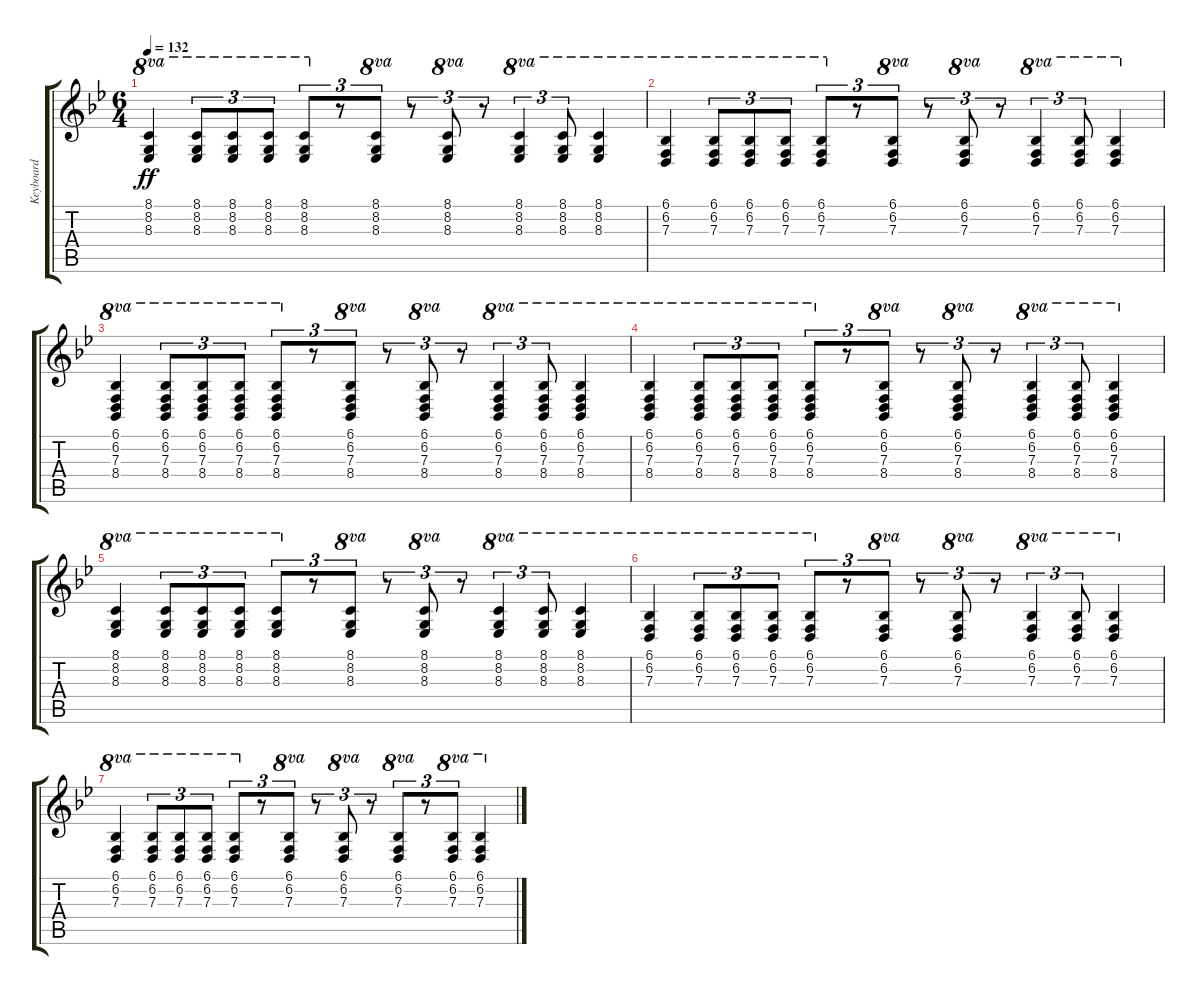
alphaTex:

\track ("Keyboard" "Keyboard") {instrument stringensemble1}
\staff {score tabs}
\tuning (E4 B3 G3 D3 A2 E2) {hide}
\ts (6 4)
\tempo 132
\clef g2
\ks bb
(8.1 8.2 8.3).4{ot 8va dy ff} (8.1 8.2 8.3).8{tu (3 2) ot 8va} (8.1 8.2 8.3).8{tu (3 2) ot 8va} (8.1 8.2 8.3).8{tu (3 2) ot 8va} (8.1 8.2 8.3).8{tu (3 2) ot 8va} r.8{tu (3 2)} (8.1 8.2 8.3).8{tu (3 2) ot 8va} r.8{tu (3 2)} (8.1 8.2 8.3).8{tu (3 2) ot 8va} r.8{tu (3 2)} (8.1 8.2 8.3).4{tu (3 2) ot 8va} (8.1 8.2 8.3).8{tu (3 2) ot 8va} (8.1 8.2 8.3).4{ot 8va} |
(6.1 6.2 7.3).4{ot 8va} (6.1 6.2 7.3).8{tu (3 2) ot 8va} (6.1 6.2 7.3).8{tu (3 2) ot 8va} (6.1 6.2 7.3).8{tu (3 2) ot 8va} (6.1 6.2 7.3).8{tu (3 2) ot 8va} r.8{tu (3 2)} (6.1 6.2 7.3).8{tu (3 2) ot 8va} r.8{tu (3 2)} (6.1 6.2 7.3).8{tu (3 2) ot 8va} r.8{tu (3 2)} (6.1 6.2 7.3).4{tu (3 2) ot 8va} (6.1 6.2 7.3).8{tu (3 2) ot 8va} (6.1 6.2 7.3).4{ot 8va} |
(6.1 6.2 7.3 8.4).4{ot 8va} (6.1 6.2 7.3 8.4).8{tu (3 2) ot 8va} (6.1 6.2 7.3 8.4).8{tu (3 2) ot 8va} (6.1 6.2 7.3 8.4).8{tu (3 2) ot 8va} (6.1 6.2 7.3 8.4).8{tu (3 2) ot 8va} r.8{tu (3 2)} (6.1 6.2 7.3 8.4).8{tu (3 2) ot 8va} r.8{tu (3 2)} (6.1 6.2 7.3 8.4).8{tu (3 2) ot 8va} r.8{tu (3 2)} (6.1 6.2 7.3 8.4).4{tu (3 2) ot 8va} (6.1 6.2 7.3 8.4).8{tu (3 2) ot 8va} (6.1 6.2 7.3 8.4).4{ot 8va} |
(6.1 6.2 7.3 8.4).4{ot 8va} (6.1 6.2 7.3 8.4).8{tu (3 2) ot 8va} (6.1 6.2 7.3 8.4).8{tu (3 2) ot 8va} (6.1 6.2 7.3 8.4).8{tu (3 2) ot 8va} (6.1 6.2 7.3 8.4).8{tu (3 2) ot 8va} r.8{tu (3 2)} (6.1 6.2 7.3 8.4).8{tu (3 2) ot 8va} r.8{tu (3 2)} (6.1 6.2 7.3 8.4).8{tu (3 2) ot 8va} r.8{tu (3 2)} (6.1 6.2 7.3 8.4).4{tu (3 2) ot 8va} (6.1 6.2 7.3 8.4).8{tu (3 2) ot 8va} (6.1 6.2 7.3 8.4).4{ot 8va} |
(8.1 8.2 8.3).4{ot 8va} (8.1 8.2 8.3).8{tu (3 2) ot 8va} (8.1 8.2 8.3).8{tu (3 2) ot 8va} (8.1 8.2 8.3).8{tu (3 2) ot 8va} (8.1 8.2 8.3).8{tu (3 2) ot 8va} r.8{tu (3 2)} (8.1 8.2 8.3).8{tu (3 2) ot 8va} r.8{tu (3 2)} (8.1 8.2 8.3).8{tu (3 2) ot 8va} r.8{tu (3 2)} (8.1 8.2 8.3).4{tu (3 2) ot 8va} (8.1 8.2 8.3).8{tu (3 2) ot 8va} (8.1 8.2 8.3).4{ot 8va} |
(6.1 6.2 7.3).4{ot 8va} (6.1 6.2 7.3).8{tu (3 2) ot 8va} (6.1 6.2 7.3).8{tu (3 2) ot 8va} (6.1 6.2 7.3).8{tu (3 2) ot 8va} (6.1 6.2 7.3).8{tu (3 2) ot 8va} r.8{tu (3 2)} (6.1 6.2 7.3).8{tu (3 2) ot 8va} r.8{tu (3 2)} (6.1 6.2 7.3).8{tu (3 2) ot 8va} r.8{tu (3 2)} (6.1 6.2 7.3).4{tu (3 2) ot 8va} (6.1 6.2 7.3).8{tu (3 2) ot 8va} (6.1 6.2 7.3).4{ot 8va} |
(6.1 6.2 7.3).4{ot 8va} (6.1 6.2 7.3).8{tu (3 2) ot 8va} (6.1 6.2 7.3).8{tu (3 2) ot 8va} (6.1 6.2 7.3).8{tu (3 2) ot 8va} (6.1 6.2 7.3).8{tu (3 2) ot 8va} r.8{tu (3 2)} (6.1 6.2 7.3).8{tu (3 2) ot 8va} r.8{tu (3 2)} (6.1 6.2 7.3).8{tu (3 2) ot 8va} r.8{tu (3 2)} (6.1 6.2 7.3).8{tu (3 2) ot 8va} r.8{tu (3 2)} (6.1 6.2 7.3).8{tu (3 2) ot 8va} (6.1 6.2 7.3).4{ot 8va}
